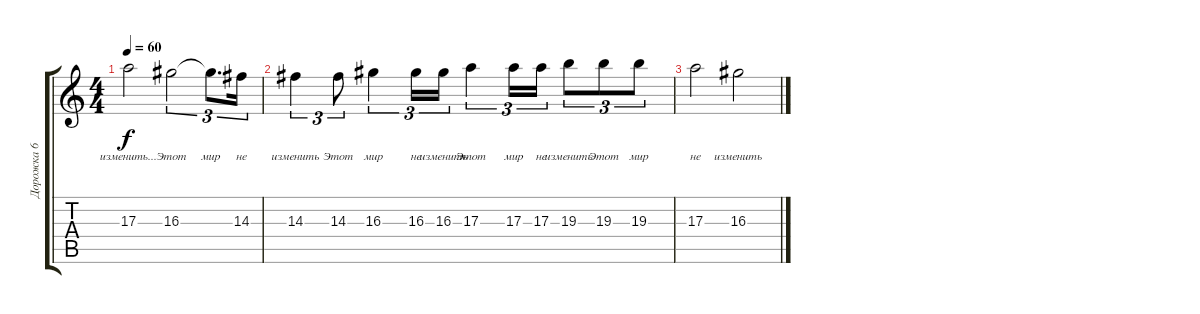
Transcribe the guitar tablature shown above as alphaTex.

\track ("Дорожка 6" "Дорожка 6") {instrument distortionguitar}
\staff {score tabs}
\tuning (Db4 Ab3 E3 B2 Gb2 Db2) {hide}
\ts (4 4)
\tempo 60
\clef g2
\ks c
17.3.2{lyrics (0 "изменить...") lyrics (1 "") lyrics (2 "") lyrics (3 "") lyrics (4 "") dy f} 16.3.2{tu (3 2) lyrics (0 "Этот") lyrics (1 "") lyrics (2 "") lyrics (3 "") lyrics (4 "")} 16.3{t}.8{d tu (3 2) lyrics (0 "мир") lyrics (1 "") lyrics (2 "") lyrics (3 "") lyrics (4 "")} 14.3.16{tu (3 2) lyrics (0 "не") lyrics (1 "") lyrics (2 "") lyrics (3 "") lyrics (4 "")} |
14.3.4{tu (3 2) lyrics (0 "изменить") lyrics (1 "") lyrics (2 "") lyrics (3 "") lyrics (4 "")} 14.3.8{tu (3 2) lyrics (0 "Этот") lyrics (1 "") lyrics (2 "") lyrics (3 "") lyrics (4 "")} 16.3.4{tu (3 2) lyrics (0 "мир") lyrics (1 "") lyrics (2 "") lyrics (3 "") lyrics (4 "")} 16.3.16{tu (3 2) lyrics (0 "не") lyrics (1 "") lyrics (2 "") lyrics (3 "") lyrics (4 "")} 16.3.16{tu (3 2) lyrics (0 "изменить") lyrics (1 "") lyrics (2 "") lyrics (3 "") lyrics (4 "")} 17.3.4{tu (3 2) lyrics (0 "Этот") lyrics (1 "") lyrics (2 "") lyrics (3 "") lyrics (4 "")} 17.3.16{tu (3 2) lyrics (0 "мир") lyrics (1 "") lyrics (2 "") lyrics (3 "") lyrics (4 "")} 17.3.16{tu (3 2) lyrics (0 "не") lyrics (1 "") lyrics (2 "") lyrics (3 "") lyrics (4 "")} 19.3.8{tu (3 2) lyrics (0 "изменить") lyrics (1 "") lyrics (2 "") lyrics (3 "") lyrics (4 "")} 19.3.8{tu (3 2) lyrics (0 "Этот") lyrics (1 "") lyrics (2 "") lyrics (3 "") lyrics (4 "")} 19.3.8{tu (3 2) lyrics (0 "мир") lyrics (1 "") lyrics (2 "") lyrics (3 "") lyrics (4 "")} |
17.3.2{lyrics (0 "не") lyrics (1 "") lyrics (2 "") lyrics (3 "") lyrics (4 "")} 16.3.2{lyrics (0 "изменить") lyrics (1 "") lyrics (2 "") lyrics (3 "") lyrics (4 "")}
